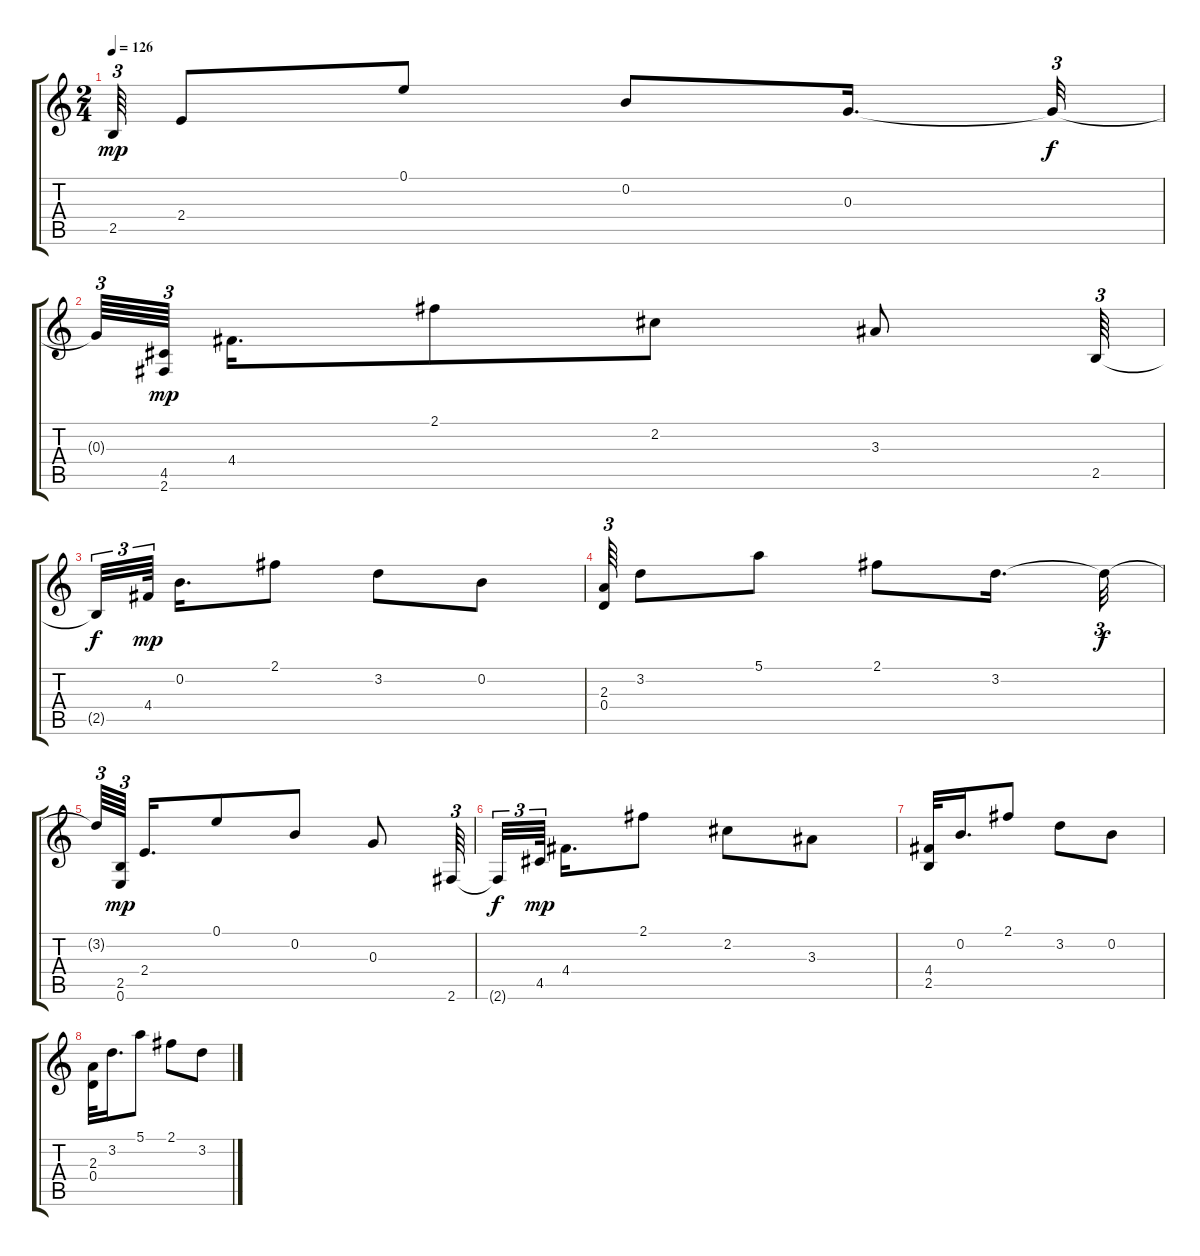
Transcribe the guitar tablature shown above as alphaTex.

\track "" {instrument acousticguitarsteel}
\staff {score tabs}
\tuning (E4 B3 G3 D3 A2 E2) {hide}
\ts (2 4)
\tempo 126
\clef g2
\ks c
2.5.64{tu (3 2) dy mp} 2.4.8 0.1.8 0.2.8 0.3.16{d} 0.3{t}.32{tu (3 2) dy f} |
0.3{t}.64{tu (3 2)} (4.5 2.6).64{tu (3 2) dy mp beam splitsecondary} 4.4.16{d} 2.1.8 2.2.8 3.3.8 2.5.64{tu (3 2)} |
2.5{t}.32{tu (3 2) dy f} 4.4.64{tu (3 2) dy mp beam splitsecondary} 0.2.16{d} 2.1.8 3.2.8 0.2.8 |
(2.3 0.4).64{tu (3 2)} 3.2.8 5.1.8 2.1.8 3.2.16{d} 3.2{t}.32{tu (3 2) dy f} |
3.2{t}.64{tu (3 2)} (2.5 0.6).64{tu (3 2) dy mp beam splitsecondary} 2.4.16{d} 0.1.8 0.2.8 0.3.8 2.6.64{tu (3 2)} |
2.6{t}.32{tu (3 2) dy f} 4.5.64{tu (3 2) dy mp beam splitsecondary} 4.4.16{d} 2.1.8 2.2.8 3.3.8 |
(4.4 2.5).32 0.2.16{d} 2.1.8 3.2.8 0.2.8 |
(2.3 0.4).32 3.2.16{d} 5.1.8 2.1.8 3.2.8
